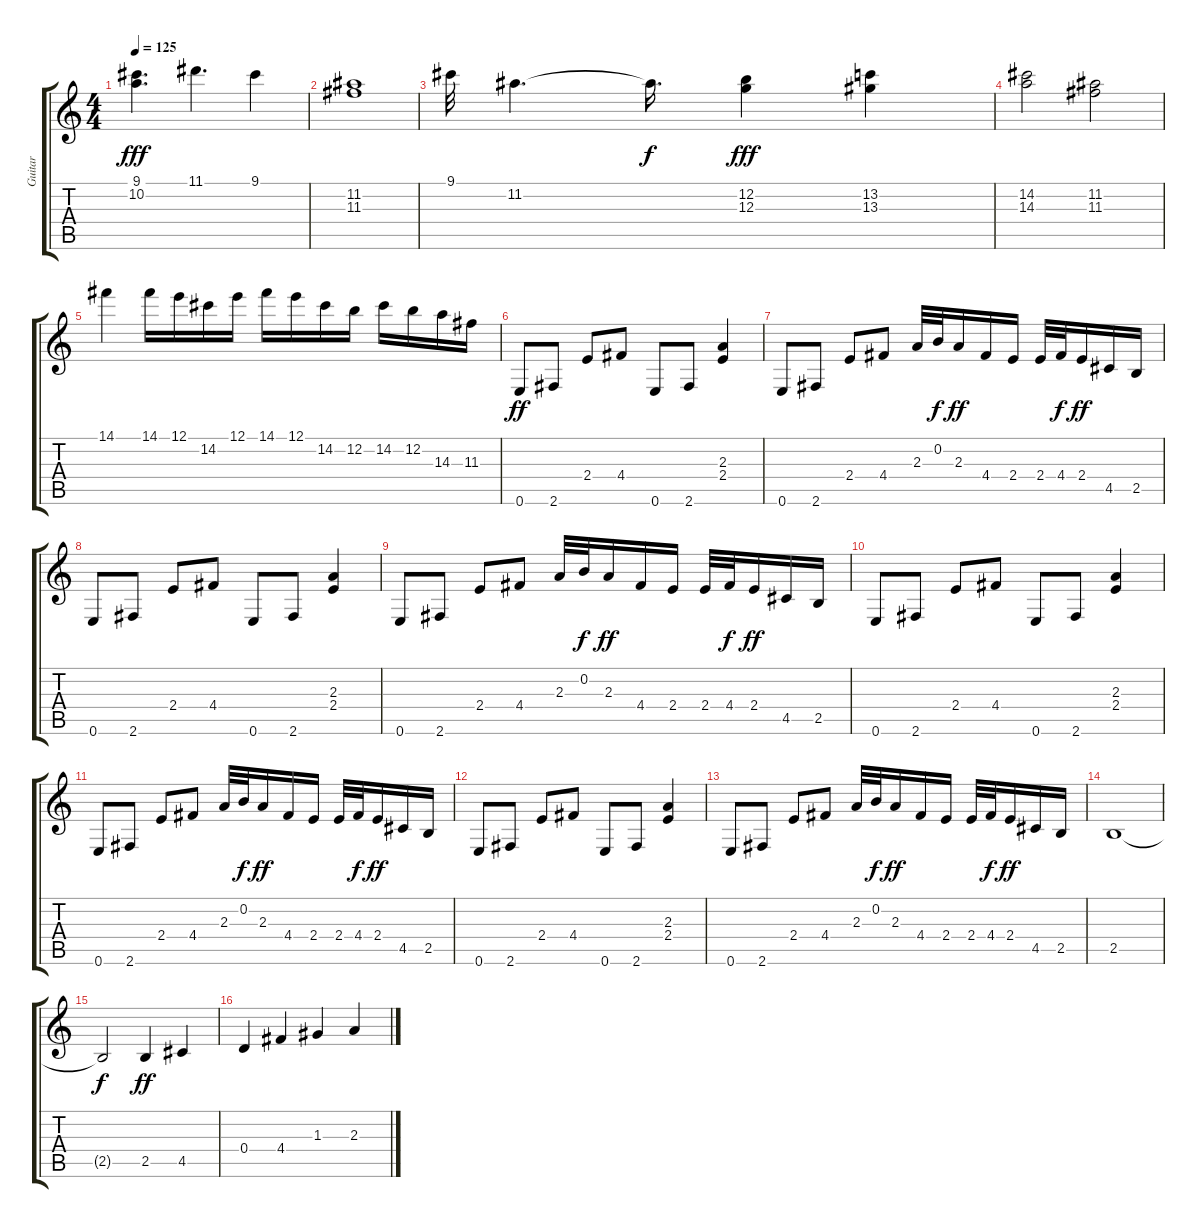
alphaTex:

\track ("Guitar" "Guitar") {instrument overdrivenguitar}
\staff {score tabs}
\tuning (E4 B3 G3 D3 A2 E2) {hide}
\ts (4 4)
\tempo 125
\clef g2
\ks c
(9.1 10.2).4{d dy fff} 11.1.4{d} 9.1.4 |
(11.2 11.3).1 |
9.1.32 11.2.4{d} 11.2{t}.16{d dy f} (12.2 12.3).4{dy fff} (13.2 13.3).4 |
(14.2 14.3).2 (11.2 11.3).2 |
14.1.4 14.1.16 12.1.16 14.2.16 12.1.16 14.1.16 12.1.16 14.2.16 12.2.16 14.2.16 12.2.16 14.3.16 11.3.16 |
0.6.8{dy ff} 2.6.8 2.4.8 4.4.8 0.6.8 2.6.8 (2.3 2.4).4 |
0.6.8 2.6.8 2.4.8 4.4.8 2.3.32 0.2.32{dy f} 2.3.16{dy ff} 4.4.16 2.4.16 2.4.32 4.4.32{dy f} 2.4.16{dy ff} 4.5.16 2.5.16 |
0.6.8 2.6.8 2.4.8 4.4.8 0.6.8 2.6.8 (2.3 2.4).4 |
0.6.8 2.6.8 2.4.8 4.4.8 2.3.32 0.2.32{dy f} 2.3.16{dy ff} 4.4.16 2.4.16 2.4.32 4.4.32{dy f} 2.4.16{dy ff} 4.5.16 2.5.16 |
0.6.8 2.6.8 2.4.8 4.4.8 0.6.8 2.6.8 (2.3 2.4).4 |
0.6.8 2.6.8 2.4.8 4.4.8 2.3.32 0.2.32{dy f} 2.3.16{dy ff} 4.4.16 2.4.16 2.4.32 4.4.32{dy f} 2.4.16{dy ff} 4.5.16 2.5.16 |
0.6.8 2.6.8 2.4.8 4.4.8 0.6.8 2.6.8 (2.3 2.4).4 |
0.6.8 2.6.8 2.4.8 4.4.8 2.3.32 0.2.32{dy f} 2.3.16{dy ff} 4.4.16 2.4.16 2.4.32 4.4.32{dy f} 2.4.16{dy ff} 4.5.16 2.5.16 |
2.5.1 |
2.5{t}.2{dy f} 2.5.4{dy ff} 4.5.4 |
0.4.4 4.4.4 1.3.4 2.3.4
